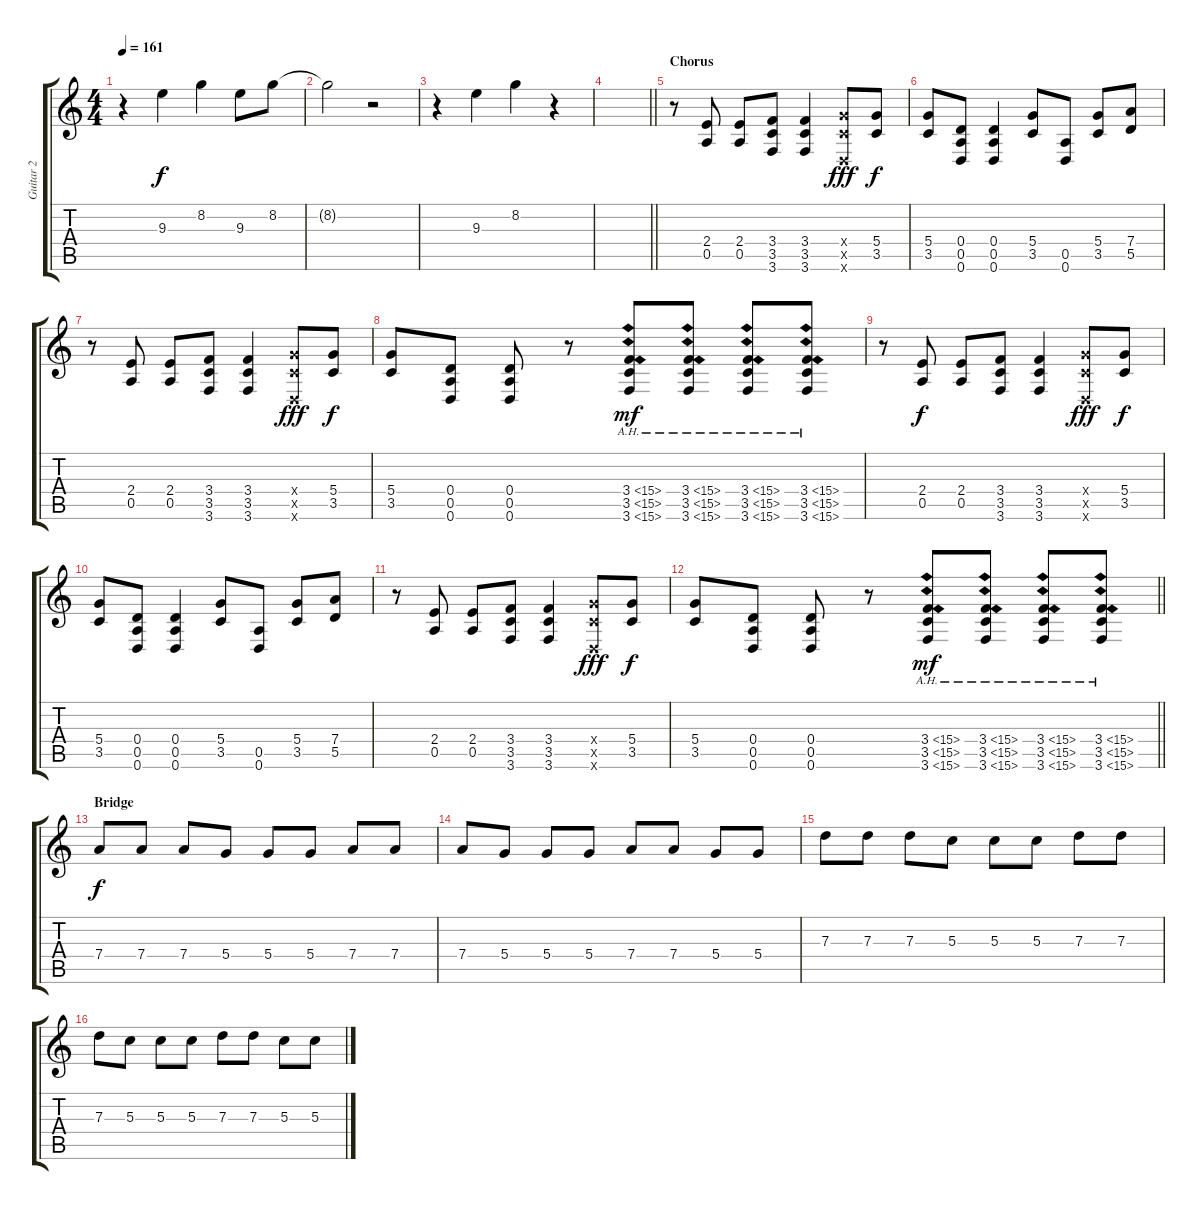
\track ("Guitar 2" "Guitar 2") {instrument overdrivenguitar}
\staff {score tabs}
\tuning (E4 B3 G3 D3 A2 D2) {hide}
\ts (4 4)
\tempo 161
\clef g2
\ks c
r.4{dy f} 9.3.4 8.2.4 9.3.8 8.2.8 |
8.2{t}.2 r.2 |
r.4 9.3.4 8.2.4 r.4 |
\barLineRight lightlight
|
\section ("" "Chorus")
r.8 (2.4 0.5).8 (2.4 0.5).8 (3.4 3.5 3.6).8 (3.4 3.5 3.6).4 (5.4{x} 3.5{x} 0.6{x}).8{dy fff} (5.4 3.5).8{dy f} |
(5.4 3.5).8 (0.4 0.5 0.6).8 (0.4 0.5 0.6).4 (5.4 3.5).8 (0.5 0.6).8 (5.4 3.5).8 (7.4 5.5).8 |
r.8 (2.4 0.5).8 (2.4 0.5).8 (3.4 3.5 3.6).8 (3.4 3.5 3.6).4 (5.4{x} 3.5{x} 0.6{x}).8{dy fff} (5.4 3.5).8{dy f} |
(5.4 3.5).8 (0.4 0.5 0.6).8 (0.4 0.5 0.6).8 r.8 (3.4{ah 12} 3.5{ah 12} 3.6{ah 12}).8{dy mf} (3.4{ah 12} 3.5{ah 12} 3.6{ah 12}).8 (3.4{ah 12} 3.5{ah 12} 3.6{ah 12}).8 (3.4{ah 12} 3.5{ah 12} 3.6{ah 12}).8 |
r.8 (2.4 0.5).8{dy f} (2.4 0.5).8 (3.4 3.5 3.6).8 (3.4 3.5 3.6).4 (5.4{x} 3.5{x} 0.6{x}).8{dy fff} (5.4 3.5).8{dy f} |
(5.4 3.5).8 (0.4 0.5 0.6).8 (0.4 0.5 0.6).4 (5.4 3.5).8 (0.5 0.6).8 (5.4 3.5).8 (7.4 5.5).8 |
r.8 (2.4 0.5).8 (2.4 0.5).8 (3.4 3.5 3.6).8 (3.4 3.5 3.6).4 (5.4{x} 3.5{x} 0.6{x}).8{dy fff} (5.4 3.5).8{dy f} |
\barLineRight lightlight
(5.4 3.5).8 (0.4 0.5 0.6).8 (0.4 0.5 0.6).8 r.8 (3.4{ah 12} 3.5{ah 12} 3.6{ah 12}).8{dy mf} (3.4{ah 12} 3.5{ah 12} 3.6{ah 12}).8 (3.4{ah 12} 3.5{ah 12} 3.6{ah 12}).8 (3.4{ah 12} 3.5{ah 12} 3.6{ah 12}).8 |
\section ("" "Bridge")
7.4.8{dy f volume 8 instrument overdrivenguitar} 7.4.8 7.4.8 5.4.8 5.4.8 5.4.8 7.4.8 7.4.8 |
7.4.8 5.4.8 5.4.8 5.4.8 7.4.8 7.4.8 5.4.8 5.4.8 |
7.3.8 7.3.8 7.3.8 5.3.8 5.3.8 5.3.8 7.3.8 7.3.8 |
7.3.8 5.3.8 5.3.8 5.3.8 7.3.8 7.3.8 5.3.8 5.3.8
